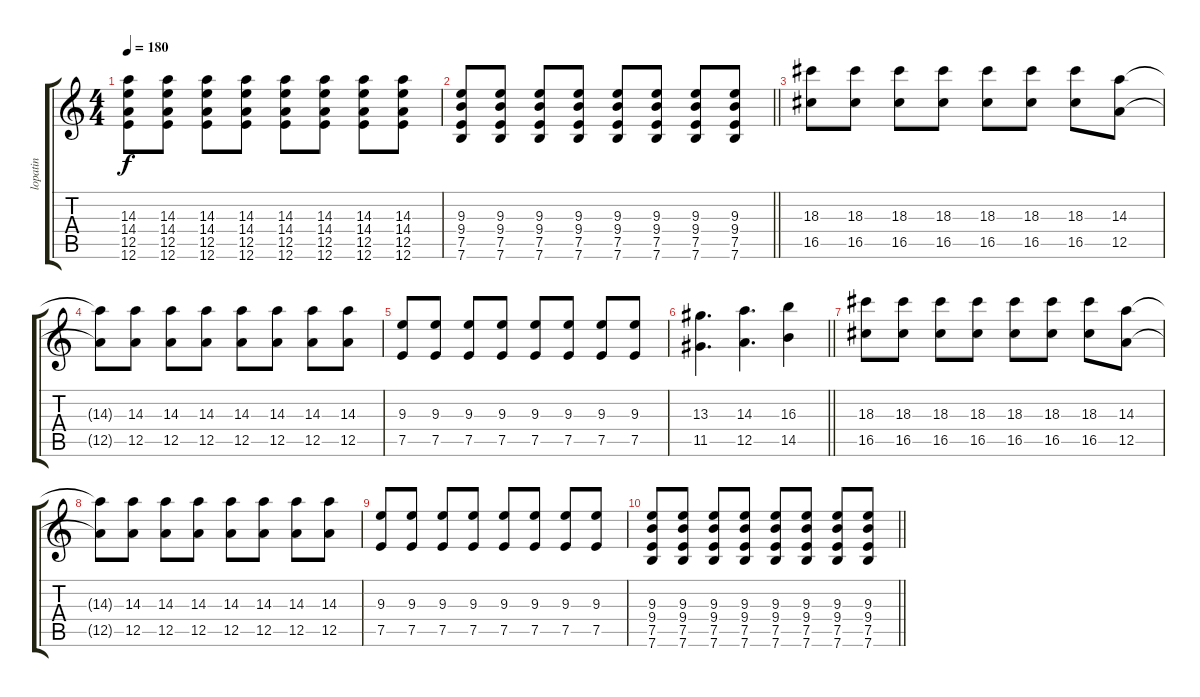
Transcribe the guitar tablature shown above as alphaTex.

\track ("lopatin" "lopatin") {instrument distortionguitar}
\staff {score tabs}
\tuning (E4 B3 G3 D3 A2 E2) {hide}
\ts (4 4)
\tempo 180
\clef g2
\ks c
(14.3 14.4 12.5 12.6).8{dy f} (14.3 14.4 12.5 12.6).8 (14.3 14.4 12.5 12.6).8 (14.3 14.4 12.5 12.6).8 (14.3 14.4 12.5 12.6).8 (14.3 14.4 12.5 12.6).8 (14.3 14.4 12.5 12.6).8 (14.3 14.4 12.5 12.6).8 |
\barLineRight lightlight
(9.3 9.4 7.5 7.6).8 (9.3 9.4 7.5 7.6).8 (9.3 9.4 7.5 7.6).8 (9.3 9.4 7.5 7.6).8 (9.3 9.4 7.5 7.6).8 (9.3 9.4 7.5 7.6).8 (9.3 9.4 7.5 7.6).8 (9.3 9.4 7.5 7.6).8 |
(18.3 16.5).8 (18.3 16.5).8 (18.3 16.5).8 (18.3 16.5).8 (18.3 16.5).8 (18.3 16.5).8 (18.3 16.5).8 (14.3 12.5).8 |
(14.3{t} 12.5{t}).8 (14.3 12.5).8 (14.3 12.5).8 (14.3 12.5).8 (14.3 12.5).8 (14.3 12.5).8 (14.3 12.5).8 (14.3 12.5).8 |
(9.3 7.5).8 (9.3 7.5).8 (9.3 7.5).8 (9.3 7.5).8 (9.3 7.5).8 (9.3 7.5).8 (9.3 7.5).8 (9.3 7.5).8 |
\barLineRight lightlight
(13.3 11.5).4{d} (14.3 12.5).4{d} (16.3 14.5).4 |
(18.3 16.5).8 (18.3 16.5).8 (18.3 16.5).8 (18.3 16.5).8 (18.3 16.5).8 (18.3 16.5).8 (18.3 16.5).8 (14.3 12.5).8 |
(14.3{t} 12.5{t}).8 (14.3 12.5).8 (14.3 12.5).8 (14.3 12.5).8 (14.3 12.5).8 (14.3 12.5).8 (14.3 12.5).8 (14.3 12.5).8 |
(9.3 7.5).8 (9.3 7.5).8 (9.3 7.5).8 (9.3 7.5).8 (9.3 7.5).8 (9.3 7.5).8 (9.3 7.5).8 (9.3 7.5).8 |
\barLineRight lightlight
(9.3 9.4 7.5 7.6).8 (9.3 9.4 7.5 7.6).8 (9.3 9.4 7.5 7.6).8 (9.3 9.4 7.5 7.6).8 (9.3 9.4 7.5 7.6).8 (9.3 9.4 7.5 7.6).8 (9.3 9.4 7.5 7.6).8 (9.3 9.4 7.5 7.6).8
